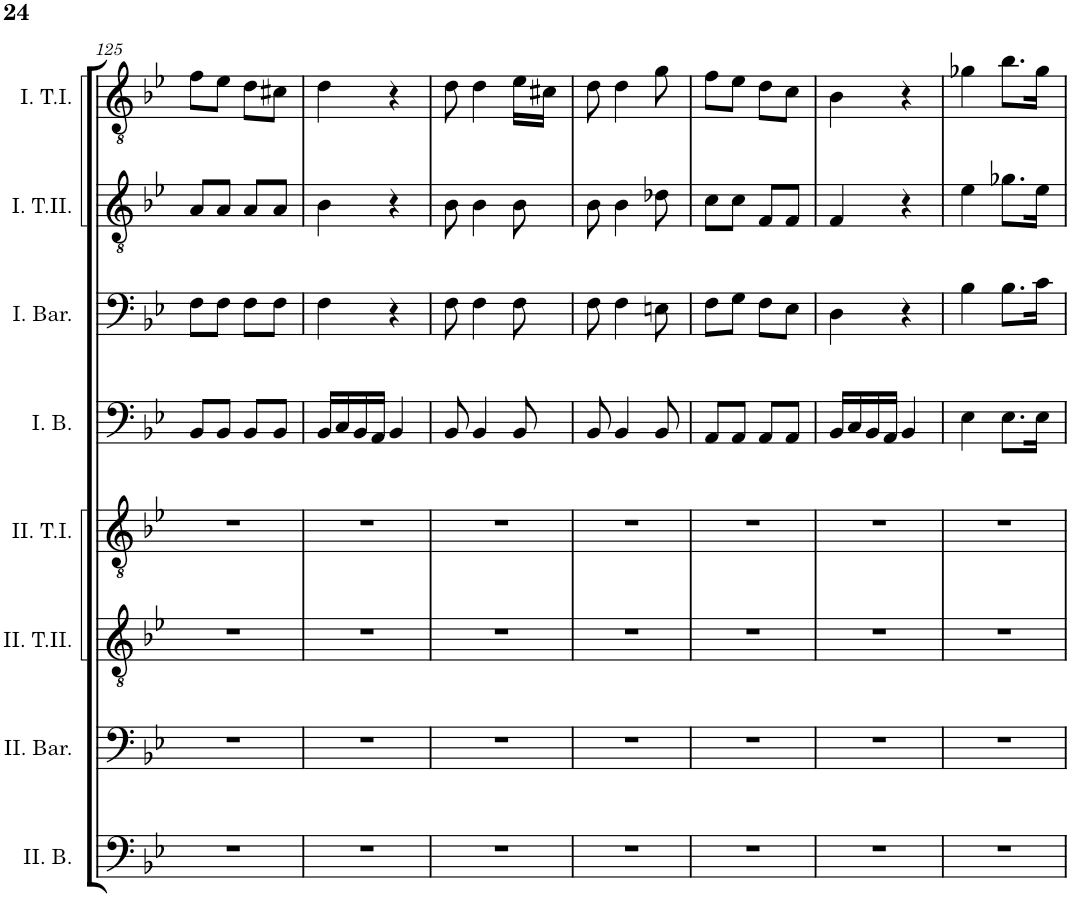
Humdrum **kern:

**kern	**kern	**kern	**kern	**kern	**kern	**kern	**kern
*part8	*part7	*part6	*part5	*part4	*part3	*part2	*part1
*staff8	*staff7	*staff6	*staff5	*staff4	*staff3	*staff2	*staff1
*I"II. Bas	*I"II. Baryton	*I"II. Tenor II.	*I"II. Tenor I.	*I"I. Bas	*I"I. Baryton	*I"I. Tenor II.	*I"I. Tenor I.
*I'II. B.	*I'II. Bar.	*I'II. T.II.	*I'II. T.I.	*I'I. B.	*I'I. Bar.	*I'I. T.II.	*I'I. T.I.
!!LO:PB:g=z
*clefF4	*clefF4	*clefGv2	*clefGv2	*clefF4	*clefF4	*clefGv2	*clefGv2
*k[b-e-]	*k[b-e-]	*k[b-e-]	*k[b-e-]	*k[b-e-]	*k[b-e-]	*k[b-e-]	*k[b-e-]
*M2/4	*M2/4	*M2/4	*M2/4	*M2/4	*M2/4	*M2/4	*M2/4
=125	=125	=125	=125	=125	=125	=125	=125
2r	2r	2r	2r	8BB-/L	8F\L	8A/L	8f\L
.	.	.	.	8BB-/J	8F\J	8A/J	8e-\J
.	.	.	.	8BB-/L	8F\L	8A/L	8d\L
.	.	.	.	8BB-/J	8F\J	8A/J	8c#X\J
=126	=126	=126	=126	=126	=126	=126	=126
2r	2r	2r	2r	16BB-/LL	4F\	4B-\	4d\
.	.	.	.	16C/	.	.	.
.	.	.	.	16BB-/	.	.	.
.	.	.	.	16AA/JJ	.	.	.
.	.	.	.	4BB-/	4r	4r	4r
=127	=127	=127	=127	=127	=127	=127	=127
2r	2r	2r	2r	8BB-/	8F\	8B-\	8d\
.	.	.	.	4BB-/	4F\	4B-\	4d\
.	.	.	.	8BB-/	8F\	8B-\	16e-\LL
.	.	.	.	.	.	.	16c#X\JJ
=128	=128	=128	=128	=128	=128	=128	=128
2r	2r	2r	2r	8BB-/	8F\	8B-\	8d\
.	.	.	.	4BB-/	4F\	4B-\	4d\
.	.	.	.	8BB-/	8En\	8d-X\	8g\
=129	=129	=129	=129	=129	=129	=129	=129
2r	2r	2r	2r	8AA/L	8F\L	8c\L	8f\L
.	.	.	.	8AA/J	8G\J	8c\J	8e-\J
.	.	.	.	8AA/L	8F\L	8F/L	8d\L
.	.	.	.	8AA/J	8E-\J	8F/J	8c\J
=130	=130	=130	=130	=130	=130	=130	=130
2r	2r	2r	2r	16BB-/LL	4D\	4F/	4B-\
.	.	.	.	16C/	.	.	.
.	.	.	.	16BB-/	.	.	.
.	.	.	.	16AA/JJ	.	.	.
.	.	.	.	4BB-/	4r	4r	4r
=131	=131	=131	=131	=131	=131	=131	=131
2r	2r	2r	2r	4E-\	4B-\	4e-\	4g-X\
.	.	.	.	8.E-\L	8.B-\L	8.g-X\L	8.b-\L
.	.	.	.	16E-\Jk	16c\Jk	16e-\Jk	16g-\Jk
=	=	=	=	=	=	=	=
*-	*-	*-	*-	*-	*-	*-	*-
